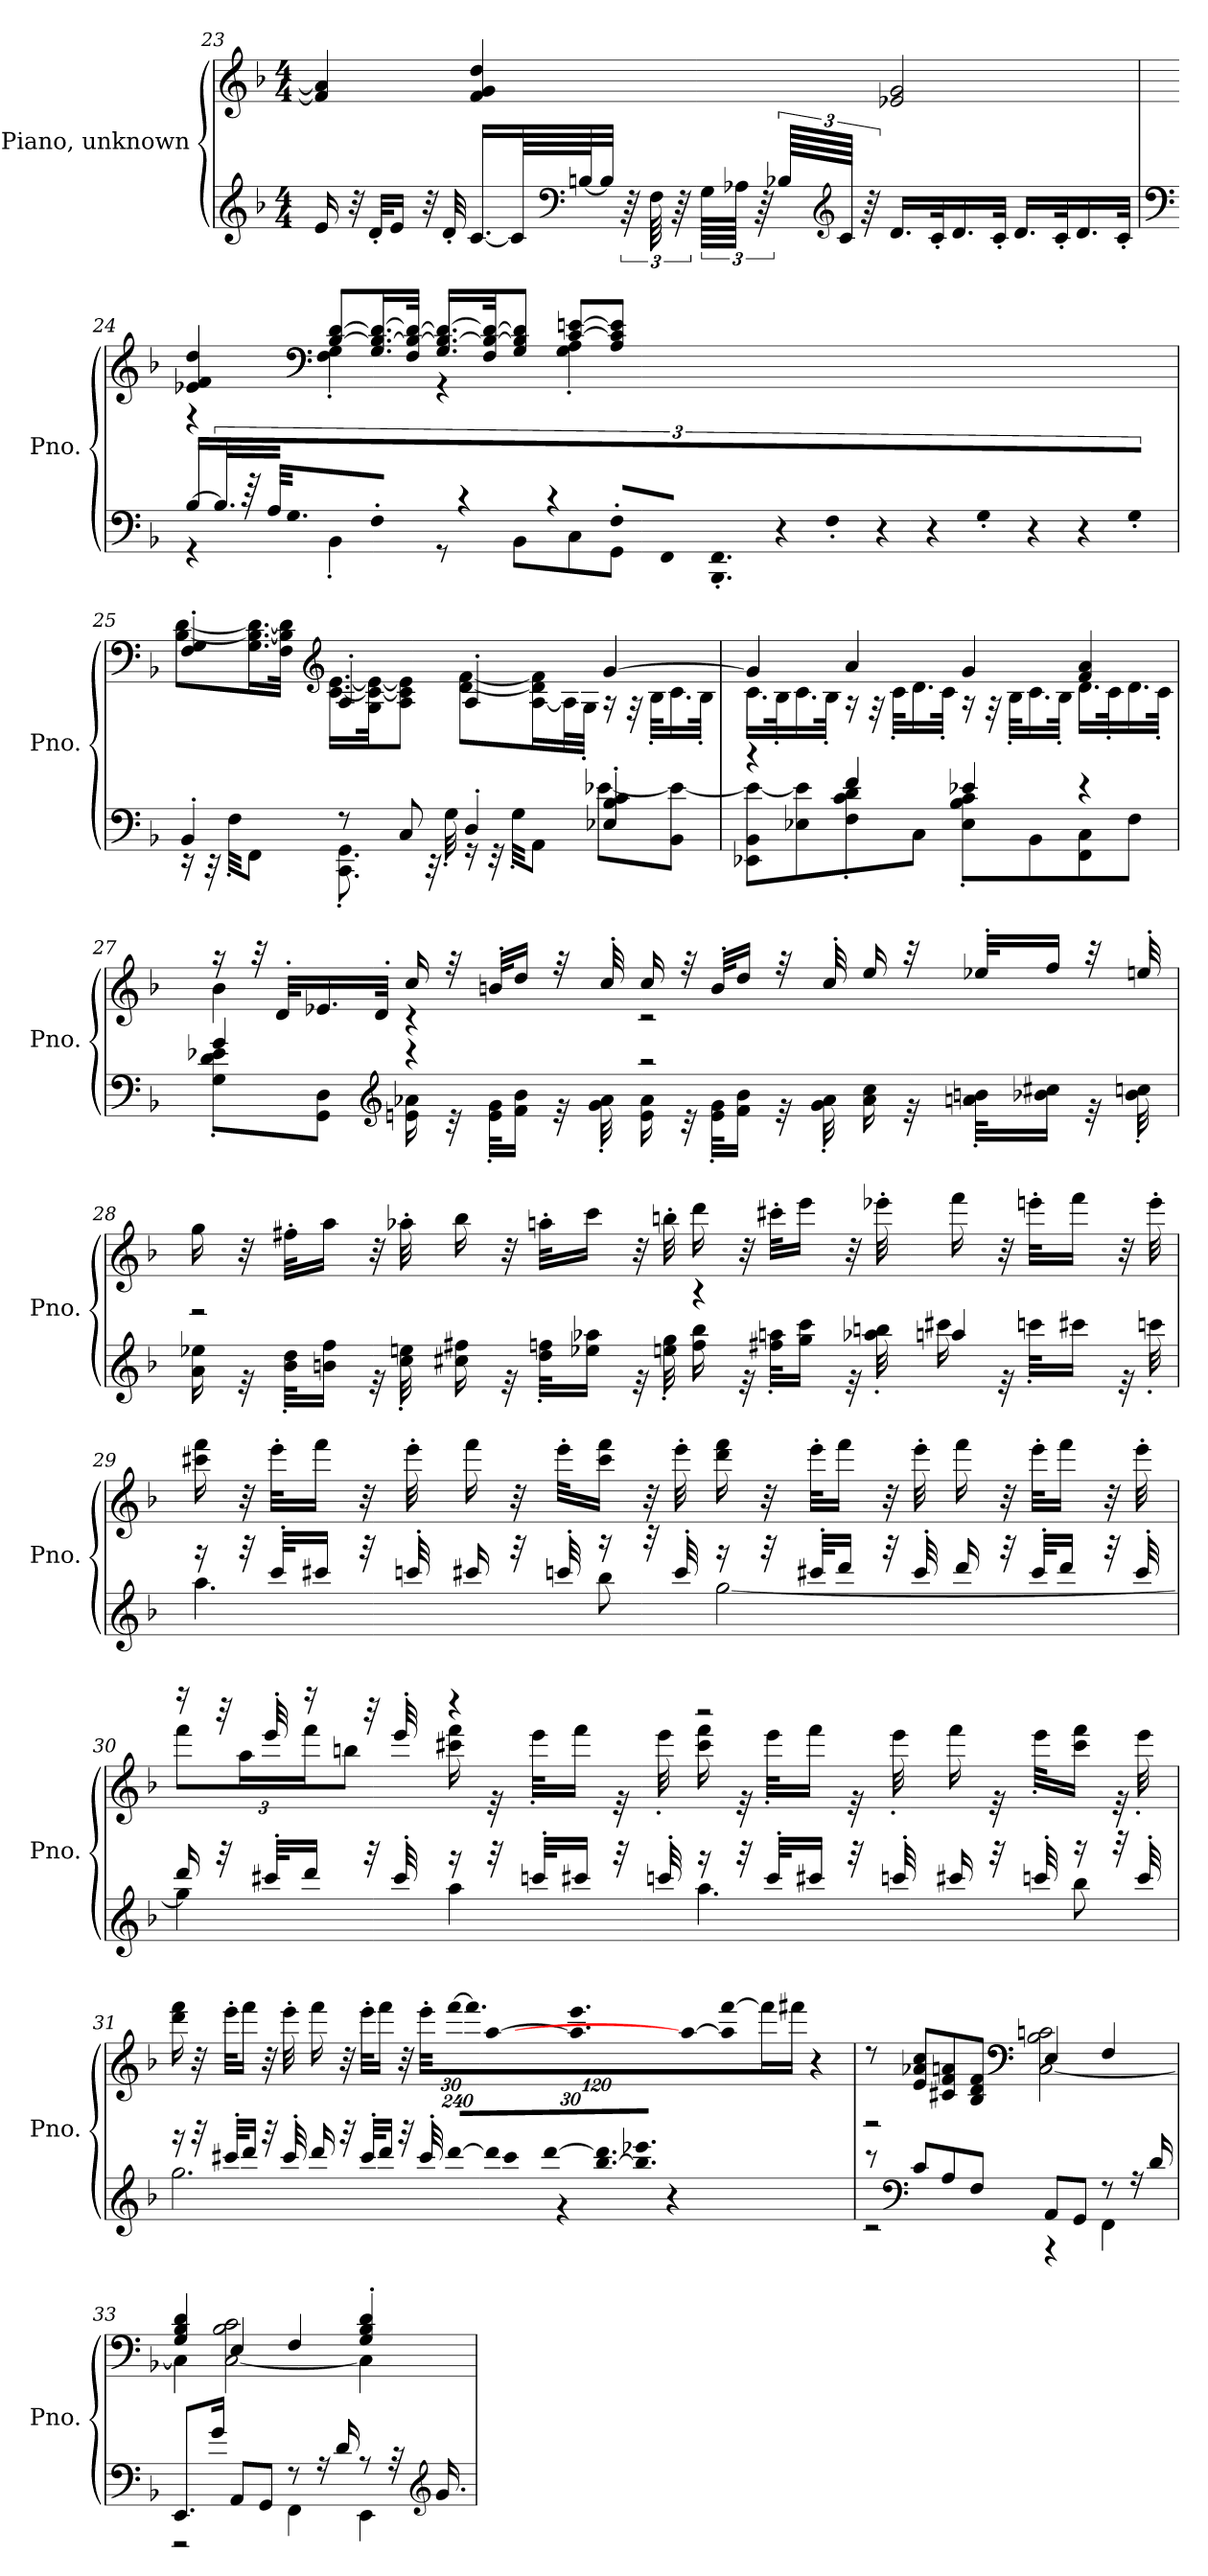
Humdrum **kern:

**kern	**kern
*part1	*part1
*staff2	*staff1
*I"Piano, unknown	*
*I'Pno.	*
!!LO:LB:g=z
*clefG2	*clefG2
*k[b-]	*k[b-]
*M4/4	*M4/4
=23	=23
16e/	4f/] 4a/]
32r	.
32d'/KLL	.
16e/JJ	.
32r	.
32d'/	.
[16.c/LL	4f/ 4g/ 4dd/
64c/LL]	.
*clefF4	*
[64Bn/J	.
32B/JJJ]	.
96r	.
96F\	.
96r	.
96G\LLLL	.
96A-X\JJJJ	.
96r	.
96B-X/LLLL	.
*clefG2	*
96c/JJJJ	.
96r	.
16.d/LL	2e-X/ 2g/
32c'/K	.
16.d/	.
32c'/JJk	.
16.d/LL	.
32c'/K	.
16.d/	.
32c'/JJk	.
!!LO:PB:g=z
=24	=24
*clefF4	*
*^	*^
[16B-/LL	4r	4e-X/ 4f/ 4dd/	4r
48.B-/JJk]	.	.	.
96r	.	.	.
48A/KLL	.	.	.
16.G/	.	.	.
32F'/JJk	.	.	.
*	*	*clefF4	*
16r	4BB-'\	[8B-/ [8d/L	4F\' 4G\'
32r	.	.	.
32F'/KKL	.	.	.
8FF/J	.	16.G/ 16.B-/_ 16.d/_L	.
.	.	32F/ 32B-/_ 32d/_JJk	.
8.BBB-/' 8.FF/'	8r	16.G/ 16.B-/_ 16.d/_LL	4r
.	.	32F/ 32B-/_ 32d/_JK	.
.	8BB-\L	8G/ 8B-/] 8d/]J	.
32r	.	.	.
32F'/	.	.	.
16r	8C\	[8c/ [8en/L	4G\' 4A\'
32r	.	.	.
32G'/	.	.	.
16r	8GG\J	8A/ 8c/] 8e/]J	.
32r	.	.	.
32G'/	.	.	.
!!LO:LB:g=z	!!
=25	=25	=25	=25
4BB-'/	16r	4F/' 4G/'	[8B-\ [8d\L
.	32r	.	.
.	32F'\KKL	.	.
.	8FF\J	.	16.G\ 16.B-\_ 16.d\_L
.	.	.	32F\ 32B-\] 32d\]JJk
*	*	*clefG2	*
8r	8.CC\' 8.GG\'	4A'/	[16.c\ [16.e\LL
.	.	.	32G\ 32c\_ 32e\_JK
8C/	.	.	8A\ 8c\] 8e\]J
.	32r	.	.
.	32G'\	.	.
4D'/	16r	4A'/	[8d\ [8f\L
.	32r	.	.
.	32G'\KKL	.	.
.	8AA\J	.	[16A\ 16d\] 16f\]L
.	.	.	32A\L]
.	.	.	32G'\JJJ
4E-X/' 4B-/' 4c/'	[8e-X\L	[4g/	16r
.	.	.	32r
.	.	.	32B-'\KLL
.	8BB-\ 8e-\_J	.	16.c\
.	.	.	32B-'\JJk
!!LO:LB:g=z	!!
=26	=26	=26	=26
4r	8EE-X\ 8BB-\ 8e-\_L	4g/]	16.c\LL
.	.	.	32B-'\K
.	8E-X\ 8e-\]	.	16.c\
.	.	.	32B-'\JJk
4f/	8F\' 8c\' 8d\'	4a/	16r
.	.	.	32r
.	.	.	32c'\KLL
.	8C\J	.	16.d\
.	.	.	32c'\JJk
4e-X/	8E-\' 8B-\' 8c\'L	4g/	16r
.	.	.	32r
.	.	.	32B-'\KLL
.	8BB-\	.	16.c\
.	.	.	32B-'\JJk
4r	8FF\ 8C\	4f/ 4a/	16.d\LL
.	.	.	32c'\K
.	8F\J	.	16.d\
.	.	.	32c'\JJk
!!LO:LB:g=z	!!
=27	=27	=27	=27
4g/	8G\' 8d\' 8e-X\'L	16r	4b-\
.	.	32r	.
.	.	32d'/KLL	.
.	8GG\ 8D\J	16.e-X/	.
.	.	32d'/JJk	.
*clefG2	*	*	*
4r	16en\ 16a-X\	16cc/	4r
.	32r	32r	.
.	32e\' 32g\'KLL	32bn'/KLL	.
.	16f\ 16b-\JJ	16dd/JJ	.
.	32r	32r	.
.	32g\' 32a-\'	32cc'/	.
2r	16e\ 16a-\	16cc/	2r
.	32r	32r	.
.	32e\' 32g\'KLL	32b'/KLL	.
.	16f\ 16b-\JJ	16dd/JJ	.
.	32r	32r	.
.	32g\' 32a-\'	32cc'/	.
.	16a-\ 16cc\	16ee/	.
.	32r	32r	.
.	32an\' 32bn\'KLL	32ee-X'/KLL	.
.	16b-X\ 16cc#X\JJ	16ff/JJ	.
.	32r	32r	.
.	32b-\' 32ccn\'	32een'/	.
*	*	*v	*v
!!LO:LB:g=z
=28	=28	=28
2r	16a\ 16ee-X\	16gg\
.	32r	32r
.	32b-\' 32dd\'KLL	32ff#X'\KLL
.	16bn\ 16ff\JJ	16aa\JJ
.	32r	32r
.	32cc\' 32een\'	32aa-X'\
.	16cc#X\ 16ff#X\	16bb-\
.	32r	32r
.	32dd\' 32ffn\'KLL	32aan'\KLL
.	16ee-X\ 16aa-X\JJ	16ccc\JJ
.	32r	32r
.	32een\' 32gg\'	32bbn'\
4r	16ff\ 16bb-\	16ddd\
.	32r	32r
.	32ff#X\' 32aan\'KLL	32ccc#X'\KLL
.	16gg\ 16ccc\JJ	16eee\JJ
.	32r	32r
.	32aa-X\' 32bbn\'	32eee-X'\
4aan/	16ccc#X\	16fff\
.	32r	32r
.	32cccn'\KLL	32eeen'\KLL
.	16ccc#X\JJ	16fff\JJ
.	32r	32r
.	32cccn'\	32eee'\
!!LO:LB:g=z
=29	=29	=29
16r	4.aa\	16ccc#X\ 16fff\
32r	.	32r
32ccc'/KLL	.	32eee'\KLL
16ccc#X/JJ	.	16fff\JJ
32r	.	32r
32cccn'/	.	32eee'\
16ccc#X/	.	16fff\
32r	.	32r
32cccn'/	.	32eee'\KLL
16r	8bb-\	16ccc#\ 16fff\JJ
32r	.	32r
32ccc'/	.	32eee'\
16r	[2gg\	16ddd\ 16fff\
32r	.	32r
32ccc#X'/KLL	.	32eee'\KLL
16ddd/JJ	.	16fff\JJ
32r	.	32r
32ccc#'/	.	32eee'\
16ddd/	.	16fff\
32r	.	32r
32ccc#'/KLL	.	32eee'\KLL
16ddd/JJ	.	16fff\JJ
32r	.	32r
32ccc#'/	.	32eee'\
!!LO:PB:g=z
=30	=30	=30
*	*	*^
*	*	*	*Xbrackettup
16ddd/	4gg\]	16r	12fff\L
32r	.	32r	.
.	.	.	24aa\L
32ccc#X'/KLL	.	32eee'/	.
16ddd/JJ	.	16r	24fff\J
.	.	.	12bbn\J
32r	.	32r	.
32ccc#'/	.	32eee'/	.
16r	4aa\	4r	16ccc#X\ 16fff\
32r	.	.	32r
32cccn'/KLL	.	.	32eee'\KLL
16ccc#X/JJ	.	.	16fff\JJ
32r	.	.	32r
32cccn'/	.	.	32eee'\
16r	4.aa\	2r	16ccc#\ 16fff\
32r	.	.	32r
32ccc'/KLL	.	.	32eee'\KLL
16ccc#X/JJ	.	.	16fff\JJ
32r	.	.	32r
32cccn'/	.	.	32eee'\
16ccc#X/	.	.	16fff\
32r	.	.	32r
32cccn'/	.	.	32eee'\KLL
16r	8bb-\	.	16ccc#\ 16fff\JJ
32r	.	.	32r
32ccc'/	.	.	32eee'\
*	*	*v	*v
!!LO:LB:g=z
=31	=31	=31
16r	2.gg\	16ddd\ 16fff\
32r	.	32r
32ccc#X'/KLL	.	32eee'\KLL
16ddd/JJ	.	16fff\JJ
32r	.	32r
32ccc#'/	.	32eee'\
16ddd/	.	16fff\
32r	.	32r
32ccc#'/KLL	.	32eee'\KLL
16ddd/JJ	.	16fff\JJ
32r	.	32r
32ccc#'/	.	32eee'\LLL
*Xbrackettup	*	*
!LO:N:vis=16	!	!LO:N:vis=64
[1920%137ddd/LL	.	[960%17fff\K
!	!	!LO:N:vis=32.
.	.	1920%103fff\]
!LO:N:vis=64	!	!LO:N:vis=256
960%17ddd/LL]	.	[1920%17aa\KL
!	!	!LO:N:vis=64.
.	.	640%17aa\_ 640%17eee\
!LO:N:vis=64	!	!
960%17ccc#/J	.	.
1920ryy	.	1920ryy
!LO:N:vis=32	!	!LO:N:vis=256
[640%23ddd/	.	1920%17aa\L_
!	!	!LO:N:vis=256
.	.	1920%17aa\] [1920%17fff\JJJ
.	.	16fff\]
!LO:N:vis=32.	!	!
[1920%103bb-/ 1920%103ddd/]	.	.
.	.	16fff#X\JJ
!LO:N:vis=32.	!	!
1920%103bb-/] 1920%103eee-X/JJJ	.	.
.	4r	4r
4r	.	.
.	1920ryy	1920ryy
!!LO:LB:g=z
=32	=32	=32
*	*	*^
8r	2r	8r	2r
*clefF4	*	*	*
8c/L	.	8e/ 8a-X/ 8cc/L	.
8A/	.	8c#X/ 8f/ 8an/	.
8F/J	.	8B-/ 8d/ 8f/J	.
*	*	*clefF4	*
8AA/L	4r	4E/	[2C\ 2B-\ 2cn\
8GG/J	.	.	.
8r	4FF\	4F/	.
16r	.	.	.
16d/	.	.	.
=33	=33	=33	=33
8.EE/L	2r	4G/ 4B-/ 4d/	4C\]
16g/Jk	.	.	.
8AA/L	.	4E/	[2C\ 2B-\ 2c\
8GG/J	.	.	.
8r	4FF\	4F/	.
16r	.	.	.
16d/	.	.	.
8r	4EE\	4G/' 4B-/' 4d/'	4C\]
32r	.	.	.
*clefG2	*	*	*
16.g/	.	.	.
*v	*v	*	*
*	*v	*v
=	=
*-	*-
